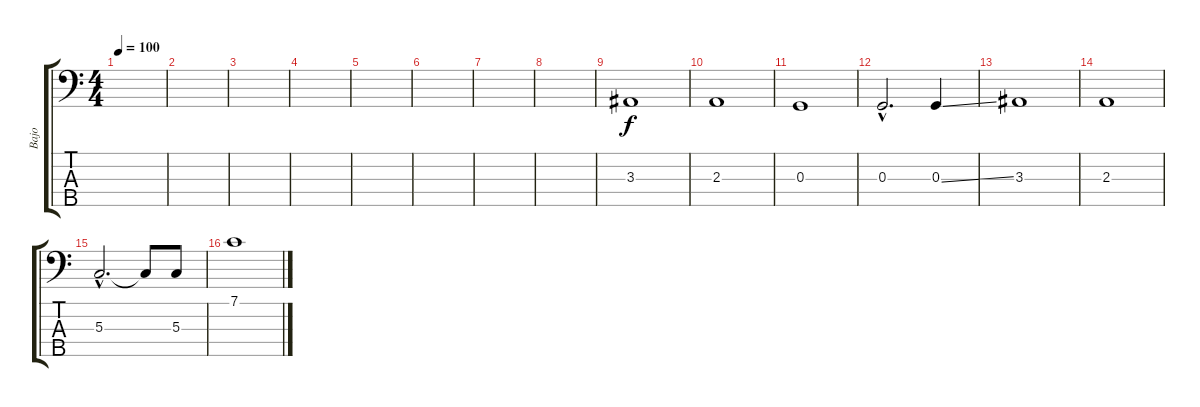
\track ("Bajo" "Bajo") {instrument electricbassfinger}
\staff {score tabs}
\tuning (F2 C2 G1 D1 A0) {hide}
\ts (4 4)
\tempo 100
\clef f4
\ks c
|
|
|
|
|
|
|
|
3.3.1 |
2.3.1 |
0.3.1 |
0.3{hac}.2{d} 0.3{ss}.4 |
3.3.1 |
2.3.1 |
5.3{hac}.2{d} 5.3{t}.8 5.3.8 |
7.1.1
